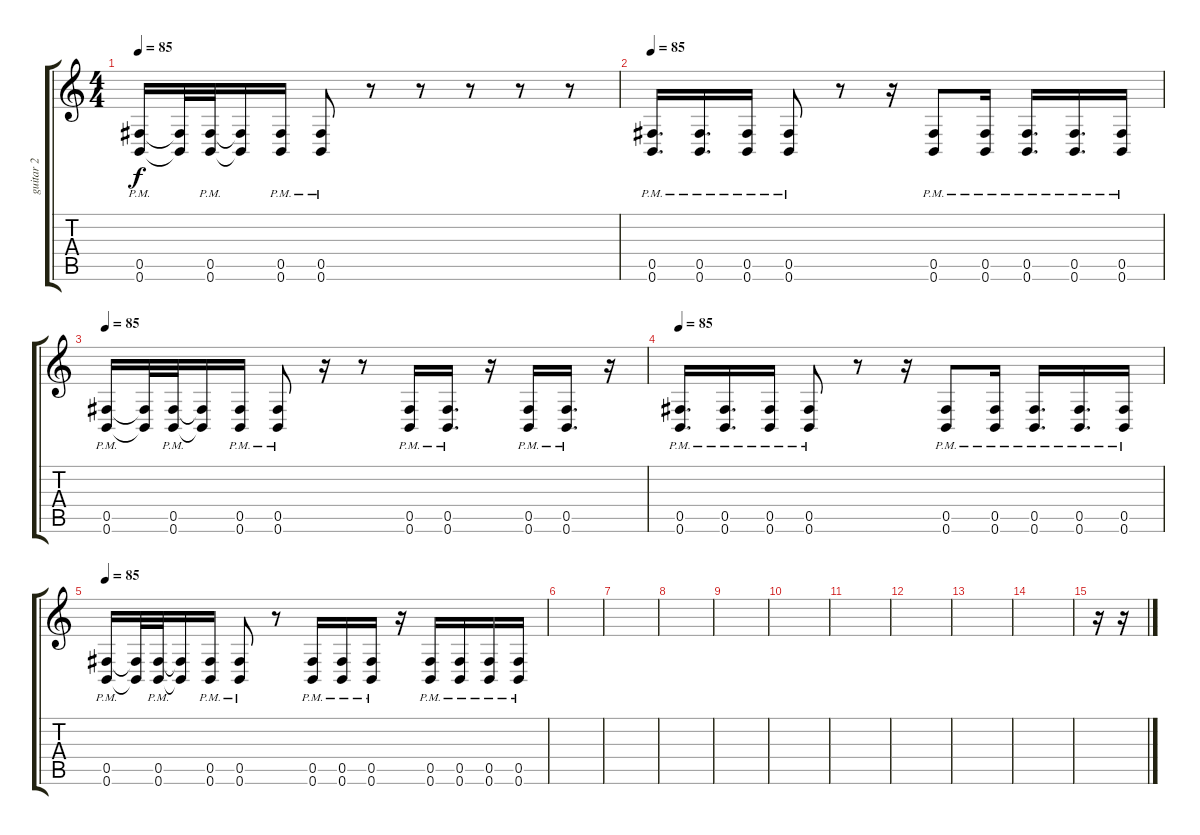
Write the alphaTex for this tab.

\track ("guitar 2" "guitar 2") {instrument distortionguitar}
\staff {score tabs}
\tuning (Db4 Ab3 E3 B2 Gb2 B1) {hide}
\ts (4 4)
\tempo 85
\clef g2
\ks c
(0.5{pm} 0.6{pm}).16{dy f} (0.5{t} 0.6{t}).32 (0.5{pm} 0.6{pm}).32 (0.5{t} 0.6{t}).16 (0.5{pm} 0.6{pm}).16 (0.5{pm} 0.6{pm}).8 r.8 r.8 r.8 r.8 r.8 |
\tempo 85
(0.5{pm} 0.6{pm}).16{d} (0.5{pm} 0.6{pm}).16{d} (0.5{pm} 0.6{pm}).16 (0.5{pm} 0.6{pm}).8 r.8 r.16 (0.5{pm} 0.6{pm}).8 (0.5{pm} 0.6{pm}).16 (0.5{pm} 0.6{pm}).16{d} (0.5{pm} 0.6{pm}).16{d} (0.5{pm} 0.6{pm}).16 |
\tempo 85
(0.5{pm} 0.6{pm}).16 (0.5{t} 0.6{t}).32 (0.5{pm} 0.6{pm}).32 (0.5{t} 0.6{t}).16 (0.5{pm} 0.6{pm}).16 (0.5{pm} 0.6{pm}).8 r.16 r.8 (0.5{pm} 0.6{pm}).16 (0.5{pm} 0.6{pm}).16{d} r.16 (0.5{pm} 0.6{pm}).16 (0.5{pm} 0.6{pm}).16{d} r.16 |
\tempo 85
(0.5{pm} 0.6{pm}).16{d} (0.5{pm} 0.6{pm}).16{d} (0.5{pm} 0.6{pm}).16 (0.5{pm} 0.6{pm}).8 r.8 r.16 (0.5{pm} 0.6{pm}).8 (0.5{pm} 0.6{pm}).16 (0.5{pm} 0.6{pm}).16{d} (0.5{pm} 0.6{pm}).16{d} (0.5{pm} 0.6{pm}).16 |
\tempo 85
(0.5{pm} 0.6{pm}).16 (0.5{t} 0.6{t}).32 (0.5{pm} 0.6{pm}).32 (0.5{t} 0.6{t}).16 (0.5{pm} 0.6{pm}).16 (0.5{pm} 0.6{pm}).8 r.8 (0.5{pm} 0.6).16 (0.5{pm} 0.6).16 (0.5{pm} 0.6).16 r.16 (0.5{pm} 0.6).16 (0.5{pm} 0.6).16 (0.5{pm} 0.6).16 (0.5{pm} 0.6).16 |
|
|
|
|
|
|
|
|
|
r.16 r.16
